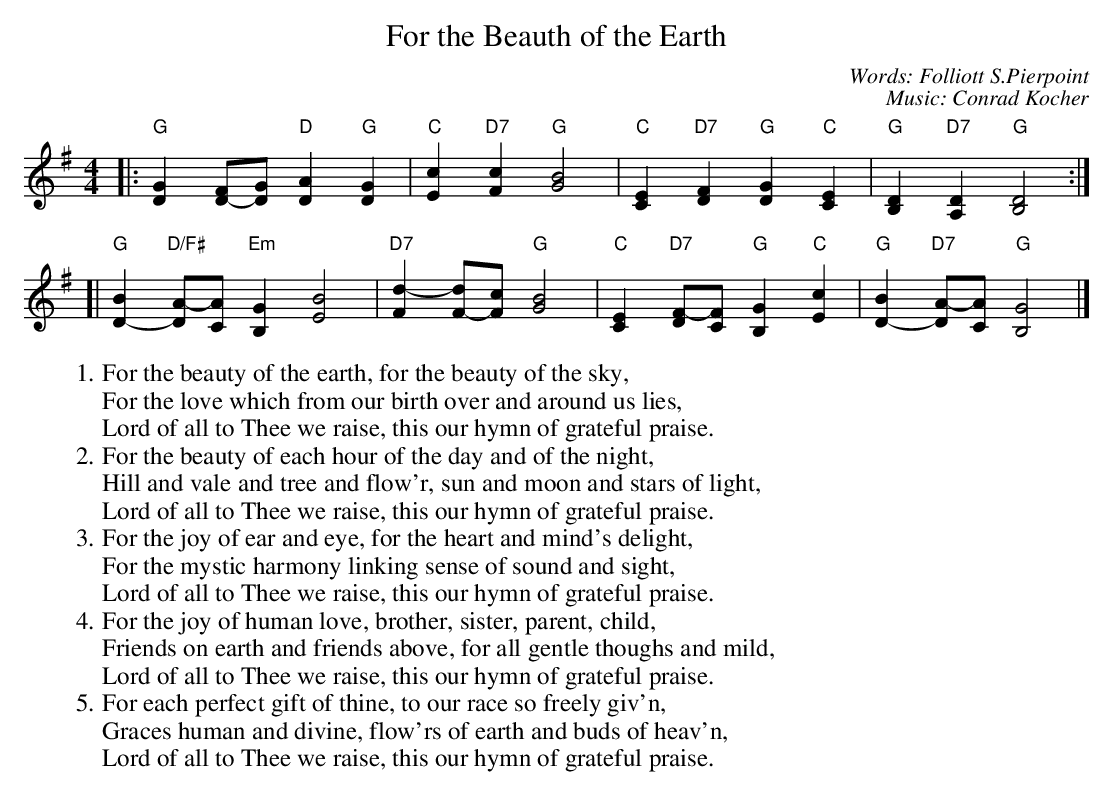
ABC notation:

X:1
T: For the Beauth of the Earth
C: Words: Folliott S.Pierpoint
C: Music: Conrad Kocher
M: 4/4
L: 1/8
K: G
|: "G"[G2D2] [FD-][GD] "D"[A2D2] "G"[G2D2] | "C"[c2E2] "D7"[c2F2] "G"[B4G4] \
|  "C"[E2C2] "D7"[F2D2] "G"[G2D2] "C"[E2C2] | "G"[D2B,2] "D7"[D2A,2] "G"[D4B,4] :|
[| "G"[B2D2-] "D/F#"[A-D][AC]  "Em"[G2B,2] [B4E4] | "D7"[d2-F2] [dF-][cF] "G"[B4G4] \
|  "C"[E2C2] "D7"[F-D][FC] "G"[G2B,2] "C"[c2E2] | "G"[B2D2-] "D7"[A-D][AC] "G"[G4B,4] |]
W: 1.  For the beauty of the earth, for the beauty of the sky,
W:      For the love which from our birth over and around us lies,
W:           Lord of all to Thee we raise, this our hymn of grateful praise.
W: 2.  For the beauty of each hour of the day and of the night,
W:      Hill and vale and tree and flow'r, sun and moon and stars of light,
W:           Lord of all to Thee we raise, this our hymn of grateful praise.
W: 3.  For the joy of ear and eye, for the heart and mind's delight,
W:      For the mystic harmony linking sense of sound and sight,
W:           Lord of all to Thee we raise, this our hymn of grateful praise.
W: 4.  For the joy of human love, brother, sister, parent, child,
W:      Friends on earth and friends above, for all gentle thoughs and mild,
W:           Lord of all to Thee we raise, this our hymn of grateful praise.
W: 5.  For each perfect gift of thine, to our race so freely giv'n,
W:      Graces human and divine, flow'rs of earth and buds of heav'n,
W:           Lord of all to Thee we raise, this our hymn of grateful praise.
